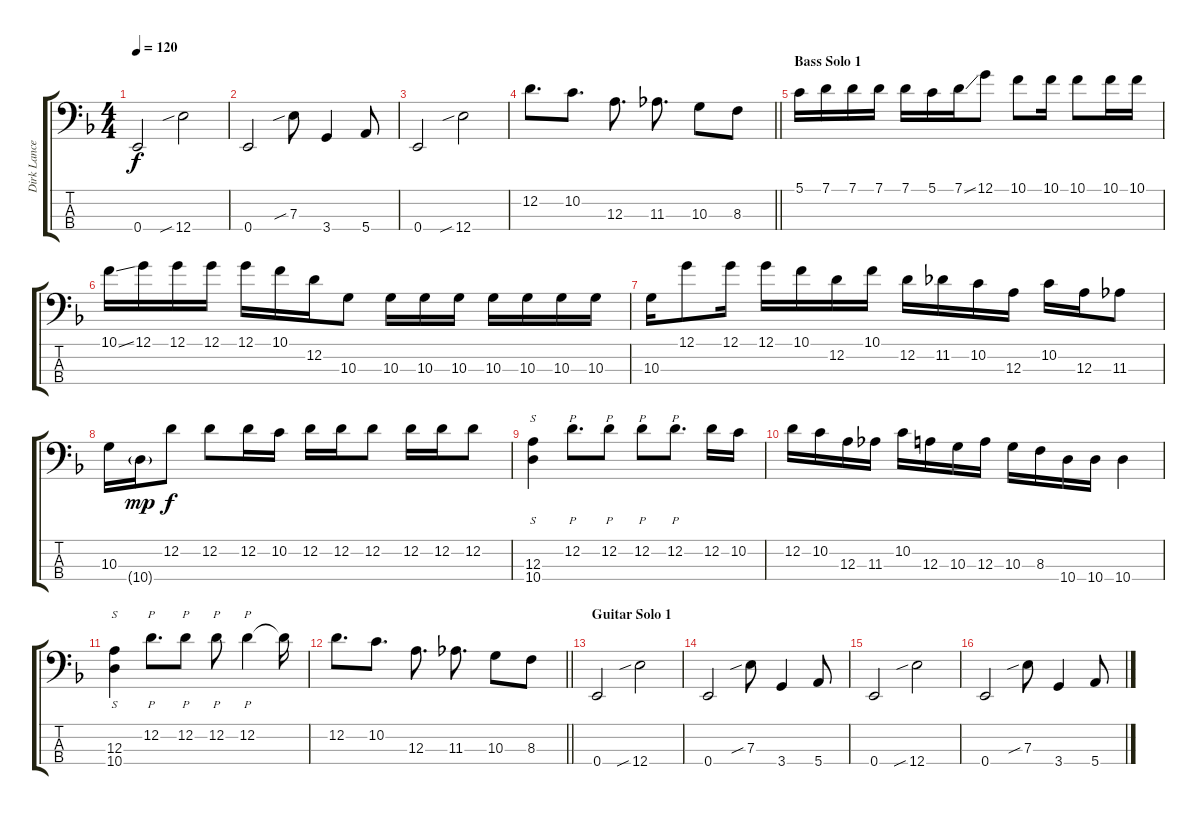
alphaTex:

\track ("Dirk Lance" "Dirk Lance") {instrument slapbass1}
\staff {score tabs}
\tuning (G2 D2 A1 E1) {hide}
\ts (4 4)
\tempo 120
\clef f4
\ks dminor
0.4.2{dy f} 12.4{sib}.2 |
0.4.2 7.3{sib}.8 3.4.4 5.4.8 |
0.4.2 12.4{sib}.2 |
\barLineRight lightlight
12.2.8{d} 10.2.8{d} 12.3.8{d} 11.3.8{d} 10.3.8 8.3.8 |
\section ("" "Bass Solo 1")
5.1.16 7.1.16 7.1.16 7.1.16 7.1.16 5.1.16 7.1{ss}.16 12.1.8 10.1.8 10.1.16 10.1.8 10.1.16 10.1.16 |
10.1{ss}.16 12.1.16 12.1.16 12.1.16 12.1.16 10.1.16 12.2.16 10.3.8 10.3.16 10.3.16 10.3.16 10.3.16 10.3.16 10.3.16 10.3.16 |
10.3.16 12.1.8 12.1.16 12.1.16 10.1.16 12.2.16 10.1.16 12.2.16 11.2.16 10.2.16 12.3.16 10.2.16 12.3.16 11.3.8 |
10.3.16 10.4{g}.16{dy mp} 12.2.8{dy f} 12.2.8 12.2.16 10.2.16 12.2.16 12.2.16 12.2.8 12.2.16 12.2.16 12.2.8 |
(12.3 10.4).4{s} 12.2.8{p d} 12.2.8{p} 12.2.8{p} 12.2.8{p d} 12.2.16 10.2.16 |
12.2.16 10.2.16 12.3.16 11.3.16 10.2.16 12.3.16 10.3.16 12.3.16 10.3.16 8.3.16 10.4.16 10.4.16 10.4.4 |
(12.3 10.4).4{s} 12.2.8{p d} 12.2.8{p} 12.2.8{p} 12.2.4{p} 12.2{t}.16 |
\barLineRight lightlight
12.2.8{d} 10.2.8{d} 12.3.8{d} 11.3.8{d} 10.3.8 8.3.8 |
\section ("" "Guitar Solo 1")
0.4.2 12.4{sib}.2 |
0.4.2 7.3{sib}.8 3.4.4 5.4.8 |
0.4.2 12.4{sib}.2 |
0.4.2 7.3{sib}.8 3.4.4 5.4.8
